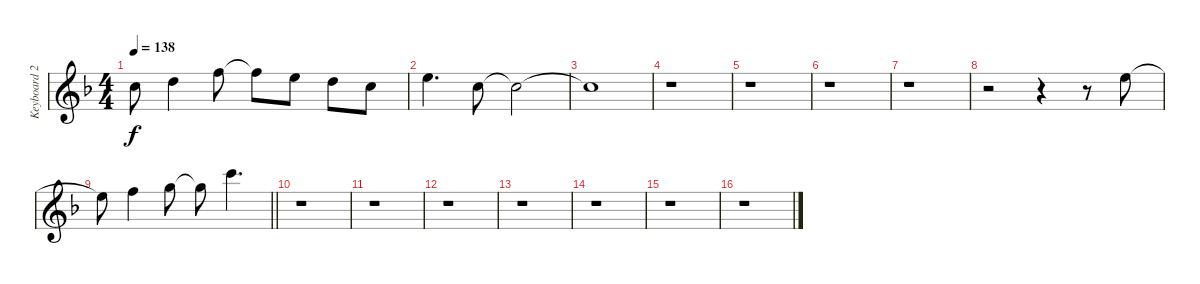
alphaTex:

\track ("Keyboard 2" "Keyboard 2") {instrument glockenspiel}
\staff {score}
\tuning (E4 B3 G3 D3 A2 E2) {hide}
\ts (4 4)
\tempo 138
\clef g2
\ks f
8.1{t}.8{dy f} 10.1.4 13.1.8 13.1{t}.8 12.1.8 10.1.8 8.1.8 |
12.1.4{d} 8.1.8 8.1{t}.2 |
8.1{t}.1 |
r.1 |
r.1 |
r.1 |
r.1 |
r.2 r.4 r.8 12.1.8 |
\barLineRight lightlight
12.1{t}.8 13.1.4 15.1.8 15.1{t}.8 20.1.4{d} |
r.1 |
r.1 |
r.1 |
r.1 |
r.1 |
r.1 |
r.1
